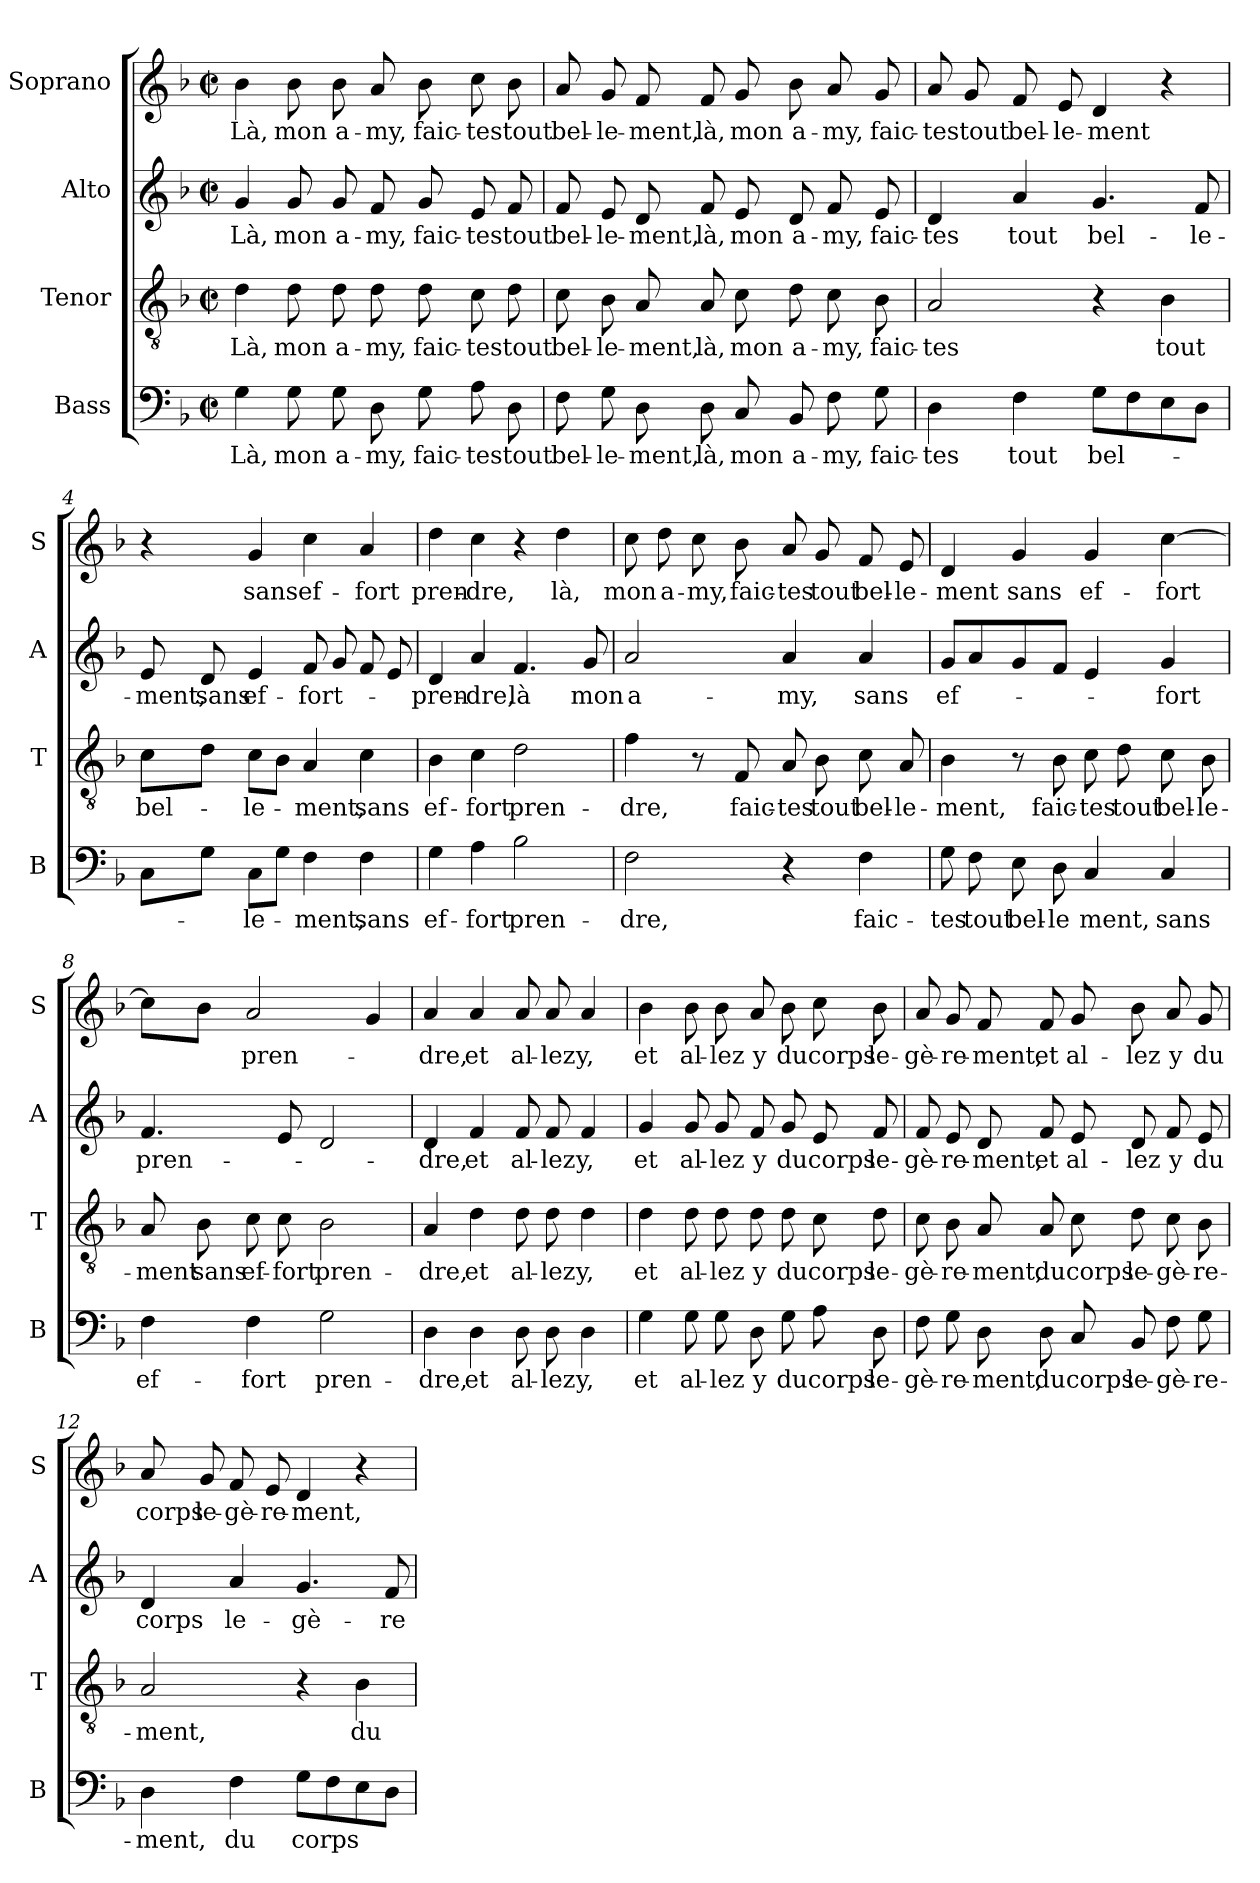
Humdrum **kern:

**kern	**text	**kern	**text	**kern	**text	**kern	**text
*part4	*part4	*part3	*part3	*part2	*part2	*part1	*part1
*staff4	*staff4	*staff3	*staff3	*staff2	*staff2	*staff1	*staff1
*I"Bass	*	*I"Tenor	*	*I"Alto	*	*I"Soprano	*
*I'B	*	*I'T	*	*I'A	*	*I'S	*
*clefF4	*	*clefGv2	*	*clefG2	*	*clefG2	*
*k[b-]	*	*k[b-]	*	*k[b-]	*	*k[b-]	*
*F:	*	*F:	*	*F:	*	*F:	*
*M2/2	*	*M2/2	*	*M2/2	*	*M2/2	*
*met(c|)	*	*met(c|)	*	*met(c|)	*	*met(c|)	*
=1	=1	=1	=1	=1	=1	=1	=1
!	!LO:LY:b	!	!LO:LY:b	!	!LO:LY:b	!	!LO:LY:b
4G\	Là,	4d\	Là,	4g/	Là,	4b-\	Là,
!	!LO:LY:b	!	!LO:LY:b	!	!LO:LY:b	!	!LO:LY:b
8G\	mon	8d\	mon	8g/	mon	8b-\	mon
!	!LO:LY:b	!	!LO:LY:b	!	!LO:LY:b	!	!LO:LY:b
8G\	a-	8d\	a-	8g/	a-	8b-\	a-
!	!LO:LY:b	!	!LO:LY:b	!	!LO:LY:b	!	!LO:LY:b
8D\	-my,	8d\	-my,	8f/	-my,	8a/	-my,
!	!LO:LY:b	!	!LO:LY:b	!	!LO:LY:b	!	!LO:LY:b
8G\	faic-	8d\	faic-	8g/	faic-	8b-\	faic-
!	!LO:LY:b	!	!LO:LY:b	!	!LO:LY:b	!	!LO:LY:b
8A\	-tes	8c\	-tes	8e/	-tes	8cc\	-tes
!	!LO:LY:b	!	!LO:LY:b	!	!LO:LY:b	!	!LO:LY:b
8D\	tout	8d\	tout	8f/	tout	8b-\	tout
=2	=2	=2	=2	=2	=2	=2	=2
!	!LO:LY:b	!	!LO:LY:b	!	!LO:LY:b	!	!LO:LY:b
8F\	bel-	8c\	bel-	8f/	bel-	8a/	bel-
!	!LO:LY:b	!	!LO:LY:b	!	!LO:LY:b	!	!LO:LY:b
8G\	-le-	8B-\	-le-	8e/	-le-	8g/	-le-
!	!LO:LY:b	!	!LO:LY:b	!	!LO:LY:b	!	!LO:LY:b
8D\	-ment,	8A/	-ment,	8d/	-ment,	8f/	-ment,
!	!LO:LY:b	!	!LO:LY:b	!	!LO:LY:b	!	!LO:LY:b
8D\	là,	8A/	là,	8f/	là,	8f/	là,
!	!LO:LY:b	!	!LO:LY:b	!	!LO:LY:b	!	!LO:LY:b
8C/	mon	8c\	mon	8e/	mon	8g/	mon
!	!LO:LY:b	!	!LO:LY:b	!	!LO:LY:b	!	!LO:LY:b
8BB-/	a-	8d\	a-	8d/	a-	8b-\	a-
!	!LO:LY:b	!	!LO:LY:b	!	!LO:LY:b	!	!LO:LY:b
8F\	-my,	8c\	-my,	8f/	-my,	8a/	-my,
!	!LO:LY:b	!	!LO:LY:b	!	!LO:LY:b	!	!LO:LY:b
8G\	faic-	8B-\	faic-	8e/	faic-	8g/	faic-
=3	=3	=3	=3	=3	=3	=3	=3
!	!LO:LY:b	!	!LO:LY:b	!	!LO:LY:b	!	!LO:LY:b
4D\	-tes	2A/	-tes	4d/	-tes	8a/	-tes
!	!	!	!	!	!	!	!LO:LY:b
.	.	.	.	.	.	8g/	tout
!	!LO:LY:b	!	!	!	!LO:LY:b	!	!LO:LY:b
4F\	tout	.	.	4a/	tout	8f/	bel-
!	!	!	!	!	!	!	!LO:LY:b
.	.	.	.	.	.	8e/	-le-
!	!LO:LY:b	!	!	!	!LO:LY:b	!	!LO:LY:b
8G\L	bel-	4r	.	4.g/	bel-	4d/	-ment
8F\	.	.	.	.	.	.	.
!	!	!	!LO:LY:b	!	!	!	!
8E\	.	4B-\	tout	.	.	4r	.
!	!	!	!	!	!LO:LY:b	!	!
8D\J	.	.	.	8f/	-le-	.	.
!!LO:LB:g=z
=4	=4	=4	=4	=4	=4	=4	=4
!	!	!	!LO:LY:b	!	!LO:LY:b	!	!
8C\L	.	8c\L	bel-	8e/	-ment,	4r	.
!	!	!	!	!	!LO:LY:b	!	!
8G\J	.	8d\J	.	8d/	sans	.	.
!	!LO:LY:b	!	!LO:LY:b	!	!LO:LY:b	!	!LO:LY:b
8C\L	-le-	8c\L	-le-	4e/	ef-	4g/	sans
8G\J	.	8B-\J	.	.	.	.	.
!	!LO:LY:b	!	!LO:LY:b	!	!LO:LY:b	!	!LO:LY:b
4F\	-ment,	4A/	-ment,	8f/	-fort-	4cc\	ef-
.	.	.	.	8g/	.	.	.
!	!LO:LY:b	!	!LO:LY:b	!	!	!	!LO:LY:b
4F\	sans	4c\	sans	8f/	.	4a/	-fort
.	.	.	.	8e/	.	.	.
=5	=5	=5	=5	=5	=5	=5	=5
!	!LO:LY:b	!	!LO:LY:b	!	!LO:LY:b	!	!LO:LY:b
4G\	ef-	4B-\	ef-	4d/	-pren-	4dd\	pren-
!	!LO:LY:b	!	!LO:LY:b	!	!LO:LY:b	!	!LO:LY:b
4A\	-fort	4c\	-fort	4a/	-dre,	4cc\	-dre,
!	!LO:LY:b	!	!LO:LY:b	!	!LO:LY:b	!	!
2B-\	pren-	2d\	pren-	4.f/	là	4r	.
!	!	!	!	!	!	!	!LO:LY:b
.	.	.	.	.	.	4dd\	là,
!	!	!	!	!	!LO:LY:b	!	!
.	.	.	.	8g/	mon	.	.
=6	=6	=6	=6	=6	=6	=6	=6
!	!LO:LY:b	!	!LO:LY:b	!	!LO:LY:b	!	!LO:LY:b
2F\	-dre,	4f\	-dre,	2a/	a-	8cc\	mon
!	!	!	!	!	!	!	!LO:LY:b
.	.	.	.	.	.	8dd\	a-
!	!	!	!	!	!	!	!LO:LY:b
.	.	8r	.	.	.	8cc\	-my,
!	!	!	!LO:LY:b	!	!	!	!LO:LY:b
.	.	8F/	faic-	.	.	8b-\	faic-
!	!	!	!LO:LY:b	!	!LO:LY:b	!	!LO:LY:b
4r	.	8A/	-tes	4a/	-my,	8a/	-tes
!	!	!	!LO:LY:b	!	!	!	!LO:LY:b
.	.	8B-\	tout	.	.	8g/	tout
!	!LO:LY:b	!	!LO:LY:b	!	!LO:LY:b	!	!LO:LY:b
4F\	faic-	8c\	bel-	4a/	sans	8f/	bel-
!	!	!	!LO:LY:b	!	!	!	!LO:LY:b
.	.	8A/	-le-	.	.	8e/	-le-
=7	=7	=7	=7	=7	=7	=7	=7
!	!LO:LY:b	!	!LO:LY:b	!	!LO:LY:b	!	!LO:LY:b
8G\	-tes	4B-\	-ment,	8g/L	ef-	4d/	-ment
!	!LO:LY:b	!	!	!	!	!	!
8F\	tout	.	.	8a/	.	.	.
!	!LO:LY:b	!	!	!	!	!	!LO:LY:b
8E\	bel-	8r	.	8g/	.	4g/	sans
!	!LO:LY:b	!	!LO:LY:b	!	!	!	!
8D\	-le	8B-\	faic-	8f/J	.	.	.
!	!LO:LY:b	!	!LO:LY:b	!	!	!	!LO:LY:b
4C/	ment,	8c\	-tes	4e/	.	4g/	ef-
!	!	!	!LO:LY:b	!	!	!	!
.	.	8d\	tout	.	.	.	.
!	!LO:LY:b	!	!LO:LY:b	!	!LO:LY:b	!	!LO:LY:b
4C/	sans	8c\	bel-	4g/	-fort	[4cc\	-fort
!	!	!	!LO:LY:b	!	!	!	!
.	.	8B-\	-le-	.	.	.	.
!!LO:LB:g=z
=8	=8	=8	=8	=8	=8	=8	=8
!	!LO:LY:b	!	!LO:LY:b	!	!LO:LY:b	!	!
4F\	ef-	8A/	-ment	4.f/	pren-	8cc\L]	.
!	!	!	!LO:LY:b	!	!	!	!
.	.	8B-\	sans	.	.	8b-\J	.
!	!LO:LY:b	!	!LO:LY:b	!	!	!	!LO:LY:b
4F\	-fort	8c\	ef-	.	.	2a/	pren-
!	!	!	!LO:LY:b	!	!	!	!
.	.	8c\	-fort	8e/	.	.	.
!	!LO:LY:b	!	!LO:LY:b	!	!	!	!
2G\	pren-	2B-\	pren-	2d/	.	.	.
.	.	.	.	.	.	4g/	.
=9	=9	=9	=9	=9	=9	=9	=9
!	!LO:LY:b	!	!LO:LY:b	!	!LO:LY:b	!	!LO:LY:b
4D\	-dre,	4A/	-dre,	4d/	-dre,	4a/	-dre,
!	!LO:LY:b	!	!LO:LY:b	!	!LO:LY:b	!	!LO:LY:b
4D\	et	4d\	et	4f/	et	4a/	et
!	!LO:LY:b	!	!LO:LY:b	!	!LO:LY:b	!	!LO:LY:b
8D\	al-	8d\	al-	8f/	al-	8a/	al-
!	!LO:LY:b	!	!LO:LY:b	!	!LO:LY:b	!	!LO:LY:b
8D\	-lez	8d\	-lez	8f/	-lez	8a/	-lez
!	!LO:LY:b	!	!LO:LY:b	!	!LO:LY:b	!	!LO:LY:b
4D\	y,	4d\	y,	4f/	y,	4a/	y,
=10	=10	=10	=10	=10	=10	=10	=10
!	!LO:LY:b	!	!LO:LY:b	!	!LO:LY:b	!	!LO:LY:b
4G\	et	4d\	et	4g/	et	4b-\	et
!	!LO:LY:b	!	!LO:LY:b	!	!LO:LY:b	!	!LO:LY:b
8G\	al-	8d\	al-	8g/	al-	8b-\	al-
!	!LO:LY:b	!	!LO:LY:b	!	!LO:LY:b	!	!LO:LY:b
8G\	-lez	8d\	-lez	8g/	-lez	8b-\	-lez
!	!LO:LY:b	!	!LO:LY:b	!	!LO:LY:b	!	!LO:LY:b
8D\	y	8d\	y	8f/	y	8a/	y
!	!LO:LY:b	!	!LO:LY:b	!	!LO:LY:b	!	!LO:LY:b
8G\	du	8d\	du	8g/	du	8b-\	du
!	!LO:LY:b	!	!LO:LY:b	!	!LO:LY:b	!	!LO:LY:b
8A\	corps	8c\	corps	8e/	corps	8cc\	corps
!	!LO:LY:b	!	!LO:LY:b	!	!LO:LY:b	!	!LO:LY:b
8D\	le-	8d\	le-	8f/	le-	8b-\	le-
=11	=11	=11	=11	=11	=11	=11	=11
!	!LO:LY:b	!	!LO:LY:b	!	!LO:LY:b	!	!LO:LY:b
8F\	-gè-	8c\	-gè-	8f/	-gè-	8a/	-gè-
!	!LO:LY:b	!	!LO:LY:b	!	!LO:LY:b	!	!LO:LY:b
8G\	-re-	8B-\	-re-	8e/	-re-	8g/	-re-
!	!LO:LY:b	!	!LO:LY:b	!	!LO:LY:b	!	!LO:LY:b
8D\	-ment,	8A/	-ment,	8d/	-ment,	8f/	-ment,
!	!LO:LY:b	!	!LO:LY:b	!	!LO:LY:b	!	!LO:LY:b
8D\	du	8A/	du	8f/	et	8f/	et
!	!LO:LY:b	!	!LO:LY:b	!	!LO:LY:b	!	!LO:LY:b
8C/	corps	8c\	corps	8e/	al-	8g/	al-
!	!LO:LY:b	!	!LO:LY:b	!	!LO:LY:b	!	!LO:LY:b
8BB-/	le-	8d\	le-	8d/	-lez	8b-\	-lez
!	!LO:LY:b	!	!LO:LY:b	!	!LO:LY:b	!	!LO:LY:b
8F\	-gè-	8c\	-gè-	8f/	y	8a/	y
!	!LO:LY:b	!	!LO:LY:b	!	!LO:LY:b	!	!LO:LY:b
8G\	-re-	8B-\	-re-	8e/	du	8g/	du
!!LO:PB:g=z
=12	=12	=12	=12	=12	=12	=12	=12
!	!LO:LY:b	!	!LO:LY:b	!	!LO:LY:b	!	!LO:LY:b
4D\	-ment,	2A/	-ment,	4d/	corps	8a/	corps
!	!	!	!	!	!	!	!LO:LY:b
.	.	.	.	.	.	8g/	le-
!	!LO:LY:b	!	!	!	!LO:LY:b	!	!LO:LY:b
4F\	du	.	.	4a/	le-	8f/	-gè-
!	!	!	!	!	!	!	!LO:LY:b
.	.	.	.	.	.	8e/	-re-
!	!LO:LY:b	!	!	!	!LO:LY:b	!	!LO:LY:b
8G\L	corps	4r	.	4.g/	-gè-	4d/	-ment,
8F\	.	.	.	.	.	.	.
!	!	!	!LO:LY:b	!	!	!	!
8E\	.	4B-\	du	.	.	4r	.
!	!	!	!	!	!LO:LY:b	!	!
8D\J	.	.	.	8f/	-re-	.	.
=	=	=	=	=	=	=	=
*-	*-	*-	*-	*-	*-	*-	*-
